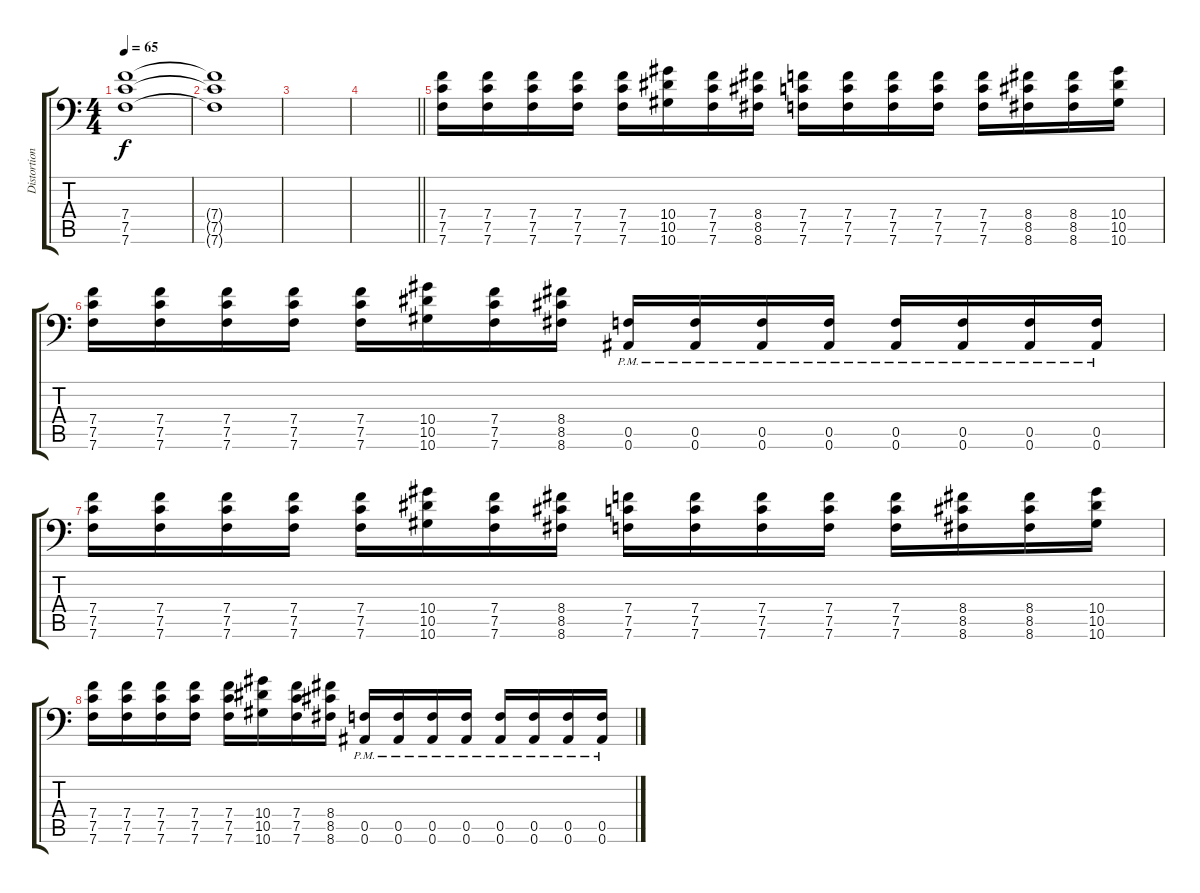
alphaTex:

\track ("Distortion 1" "Distortion") {instrument distortionguitar}
\staff {score tabs}
\tuning (C4 G3 Eb3 Bb2 F2 Bb1) {hide}
\ts (4 4)
\tempo 65
\clef f4
\ks c
(7.4 7.5 7.6).1{dy f volume 5} |
(7.4{t} 7.5{t} 7.6{t}).1 |
|
\barLineRight lightlight
|
(7.4 7.5 7.6).16 (7.4 7.5 7.6).16 (7.4 7.5 7.6).16 (7.4 7.5 7.6).16 (7.4 7.5 7.6).16 (10.4 10.5 10.6).16 (7.4 7.5 7.6).16 (8.4 8.5 8.6).16 (7.4 7.5 7.6).16 (7.4 7.5 7.6).16 (7.4 7.5 7.6).16 (7.4 7.5 7.6).16 (7.4 7.5 7.6).16 (8.4 8.5 8.6).16 (8.4 8.5 8.6).16 (10.4 10.5 10.6).16 |
(7.4 7.5 7.6).16 (7.4 7.5 7.6).16 (7.4 7.5 7.6).16 (7.4 7.5 7.6).16 (7.4 7.5 7.6).16 (10.4 10.5 10.6).16 (7.4 7.5 7.6).16 (8.4 8.5 8.6).16 (0.5 0.6{pm}).16 (0.5 0.6{pm}).16 (0.5 0.6{pm}).16 (0.5 0.6{pm}).16 (0.5 0.6{pm}).16 (0.5 0.6{pm}).16 (0.5 0.6{pm}).16 (0.5 0.6{pm}).16 |
(7.4 7.5 7.6).16 (7.4 7.5 7.6).16 (7.4 7.5 7.6).16 (7.4 7.5 7.6).16 (7.4 7.5 7.6).16 (10.4 10.5 10.6).16 (7.4 7.5 7.6).16 (8.4 8.5 8.6).16 (7.4 7.5 7.6).16 (7.4 7.5 7.6).16 (7.4 7.5 7.6).16 (7.4 7.5 7.6).16 (7.4 7.5 7.6).16 (8.4 8.5 8.6).16 (8.4 8.5 8.6).16 (10.4 10.5 10.6).16 |
(7.4 7.5 7.6).16 (7.4 7.5 7.6).16 (7.4 7.5 7.6).16 (7.4 7.5 7.6).16 (7.4 7.5 7.6).16 (10.4 10.5 10.6).16 (7.4 7.5 7.6).16 (8.4 8.5 8.6).16 (0.5 0.6{pm}).16 (0.5 0.6{pm}).16 (0.5 0.6{pm}).16 (0.5 0.6{pm}).16 (0.5 0.6{pm}).16 (0.5 0.6{pm}).16 (0.5 0.6{pm}).16 (0.5 0.6{pm}).16
